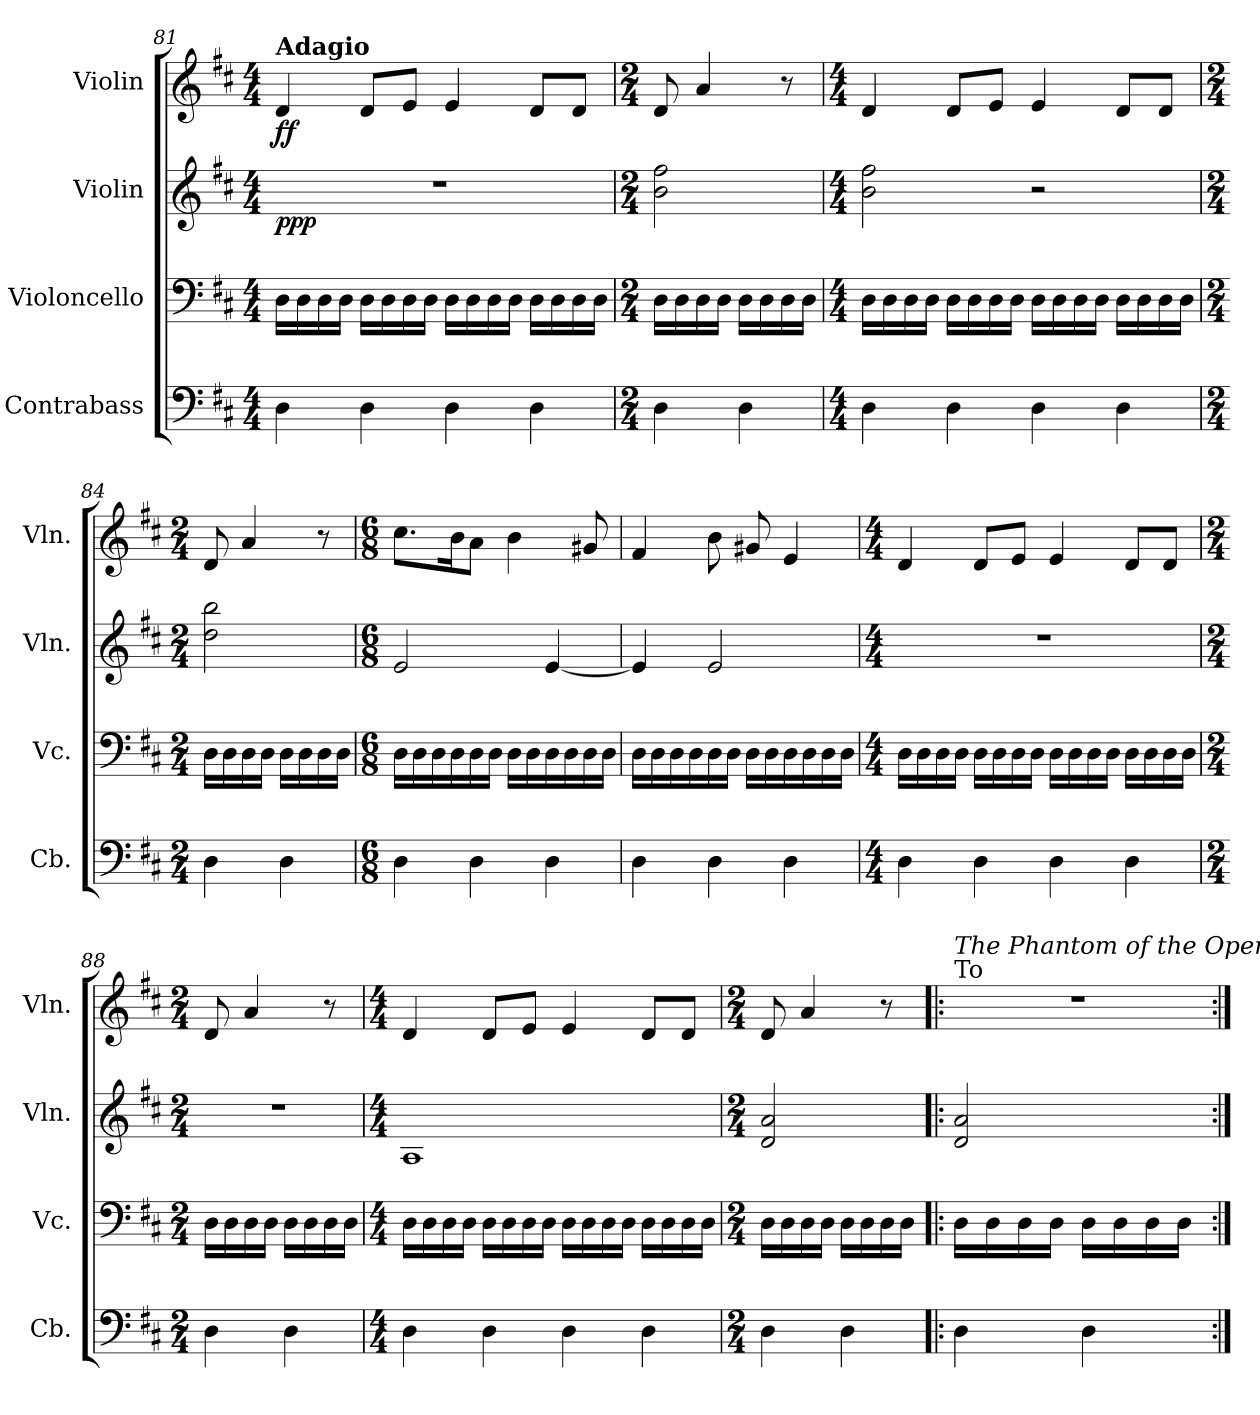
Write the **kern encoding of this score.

**kern	**kern	**kern	**dynam	**kern	**dynam
*part4	*part3	*part2	*part2	*part1	*part1
*staff4	*staff3	*staff2	*staff2	*staff1	*staff1
*I"Contrabass	*I"Violoncello	*I"Violin	*	*I"Violin	*
*I'Cb.	*I'Vc.	*I'Vln.	*	*I'Vln.	*
*clefF4	*clefF4	*clefG2	*	*clefG2	*
*ITrd7c12	*	*	*	*	*
*k[f#c#]	*k[f#c#]	*k[f#c#]	*	*k[f#c#]	*
*M4/4	*M4/4	*M4/4	*	*M4/4	*
=81	=81	=81	=81	=81	=81
!	!	!	!	!LO:TX:a:B:t=Adagio	!
!	!	!	!LO:DY:b	!	!LO:DY:b
4DD\	16D\LL	1r	ppp	4d/	ff
.	16D\	.	.	.	.
.	16D\	.	.	.	.
.	16D\JJ	.	.	.	.
4DD\	16D\LL	.	.	8d/L	.
.	16D\	.	.	.	.
.	16D\	.	.	8e/J	.
.	16D\JJ	.	.	.	.
4DD\	16D\LL	.	.	4e/	.
.	16D\	.	.	.	.
.	16D\	.	.	.	.
.	16D\JJ	.	.	.	.
4DD\	16D\LL	.	.	8d/L	.
.	16D\	.	.	.	.
.	16D\	.	.	8d/J	.
.	16D\JJ	.	.	.	.
!!LO:LB:g=z
=82	=82	=82	=82	=82	=82
*M2/4	*M2/4	*M2/4	*	*M2/4	*
4DD\	16D\LL	2b\ 2ff#\	.	8d/	.
.	16D\	.	.	.	.
.	16D\	.	.	4a/	.
.	16D\JJ	.	.	.	.
4DD\	16D\LL	.	.	.	.
.	16D\	.	.	.	.
.	16D\	.	.	8r	.
.	16D\JJ	.	.	.	.
=83	=83	=83	=83	=83	=83
*M4/4	*M4/4	*M4/4	*	*M4/4	*
4DD\	16D\LL	2b\ 2ff#\	.	4d/	.
.	16D\	.	.	.	.
.	16D\	.	.	.	.
.	16D\JJ	.	.	.	.
4DD\	16D\LL	.	.	8d/L	.
.	16D\	.	.	.	.
.	16D\	.	.	8e/J	.
.	16D\JJ	.	.	.	.
4DD\	16D\LL	2r	.	4e/	.
.	16D\	.	.	.	.
.	16D\	.	.	.	.
.	16D\JJ	.	.	.	.
4DD\	16D\LL	.	.	8d/L	.
.	16D\	.	.	.	.
.	16D\	.	.	8d/J	.
.	16D\JJ	.	.	.	.
=84	=84	=84	=84	=84	=84
*M2/4	*M2/4	*M2/4	*	*M2/4	*
4DD\	16D\LL	2dd\ 2bb\	.	8d/	.
.	16D\	.	.	.	.
.	16D\	.	.	4a/	.
.	16D\JJ	.	.	.	.
4DD\	16D\LL	.	.	.	.
.	16D\	.	.	.	.
.	16D\	.	.	8r	.
.	16D\JJ	.	.	.	.
!!LO:PB:g=z
=85	=85	=85	=85	=85	=85
*M6/8	*M6/8	*M6/8	*	*M6/8	*
4DD\	16D\LL	2e/	.	8.cc#\L	.
.	16D\	.	.	.	.
.	16D\	.	.	.	.
.	16D\	.	.	16b\K	.
4DD\	16D\	.	.	8a\J	.
.	16D\JJ	.	.	.	.
.	16D\LL	.	.	4b\	.
.	16D\	.	.	.	.
4DD\	16D\	[4e/	.	.	.
.	16D\	.	.	.	.
.	16D\	.	.	8g#X/	.
.	16D\JJ	.	.	.	.
=86	=86	=86	=86	=86	=86
4DD\	16D\LL	4e/]	.	4f#/	.
.	16D\	.	.	.	.
.	16D\	.	.	.	.
.	16D\	.	.	.	.
4DD\	16D\	2e/	.	8b\	.
.	16D\JJ	.	.	.	.
.	16D\LL	.	.	8g#X/	.
.	16D\	.	.	.	.
4DD\	16D\	.	.	4e/	.
.	16D\	.	.	.	.
.	16D\	.	.	.	.
.	16D\JJ	.	.	.	.
=87	=87	=87	=87	=87	=87
*M4/4	*M4/4	*M4/4	*	*M4/4	*
4DD\	16D\LL	1r	.	4d/	.
.	16D\	.	.	.	.
.	16D\	.	.	.	.
.	16D\JJ	.	.	.	.
4DD\	16D\LL	.	.	8d/L	.
.	16D\	.	.	.	.
.	16D\	.	.	8e/J	.
.	16D\JJ	.	.	.	.
4DD\	16D\LL	.	.	4e/	.
.	16D\	.	.	.	.
.	16D\	.	.	.	.
.	16D\JJ	.	.	.	.
4DD\	16D\LL	.	.	8d/L	.
.	16D\	.	.	.	.
.	16D\	.	.	8d/J	.
.	16D\JJ	.	.	.	.
!!LO:LB:g=z
=88	=88	=88	=88	=88	=88
*M2/4	*M2/4	*M2/4	*	*M2/4	*
4DD\	16D\LL	2r	.	8d/	.
.	16D\	.	.	.	.
.	16D\	.	.	4a/	.
.	16D\JJ	.	.	.	.
4DD\	16D\LL	.	.	.	.
.	16D\	.	.	.	.
.	16D\	.	.	8r	.
.	16D\JJ	.	.	.	.
=89	=89	=89	=89	=89	=89
*M4/4	*M4/4	*M4/4	*	*M4/4	*
4DD\	16D\LL	1A	.	4d/	.
.	16D\	.	.	.	.
.	16D\	.	.	.	.
.	16D\JJ	.	.	.	.
4DD\	16D\LL	.	.	8d/L	.
.	16D\	.	.	.	.
.	16D\	.	.	8e/J	.
.	16D\JJ	.	.	.	.
4DD\	16D\LL	.	.	4e/	.
.	16D\	.	.	.	.
.	16D\	.	.	.	.
.	16D\JJ	.	.	.	.
4DD\	16D\LL	.	.	8d/L	.
.	16D\	.	.	.	.
.	16D\	.	.	8d/J	.
.	16D\JJ	.	.	.	.
=90	=90	=90	=90	=90	=90
*M2/4	*M2/4	*M2/4	*	*M2/4	*
4DD\	16D\LL	2d/ 2a/	.	8d/	.
.	16D\	.	.	.	.
.	16D\	.	.	4a/	.
.	16D\JJ	.	.	.	.
4DD\	16D\LL	.	.	.	.
.	16D\	.	.	.	.
.	16D\	.	.	8r	.
.	16D\JJ	.	.	.	.
=91!|:	=91!|:	=91!|:	=91!|:	=91!|:	=91!|:
!	!	!	!	!LO:TX:a:t=To	!
!	!	!	!	!LO:TX:a:i:t=The Phantom of the Opera	!
4DD\	16D\LL	2d/ 2a/	.	2r	.
.	16D\	.	.	.	.
.	16D\	.	.	.	.
.	16D\JJ	.	.	.	.
4DD\	16D\LL	.	.	.	.
.	16D\	.	.	.	.
.	16D\	.	.	.	.
.	16D\JJ	.	.	.	.
=:|!	=:|!	=:|!	=:|!	=:|!	=:|!
*-	*-	*-	*-	*-	*-
